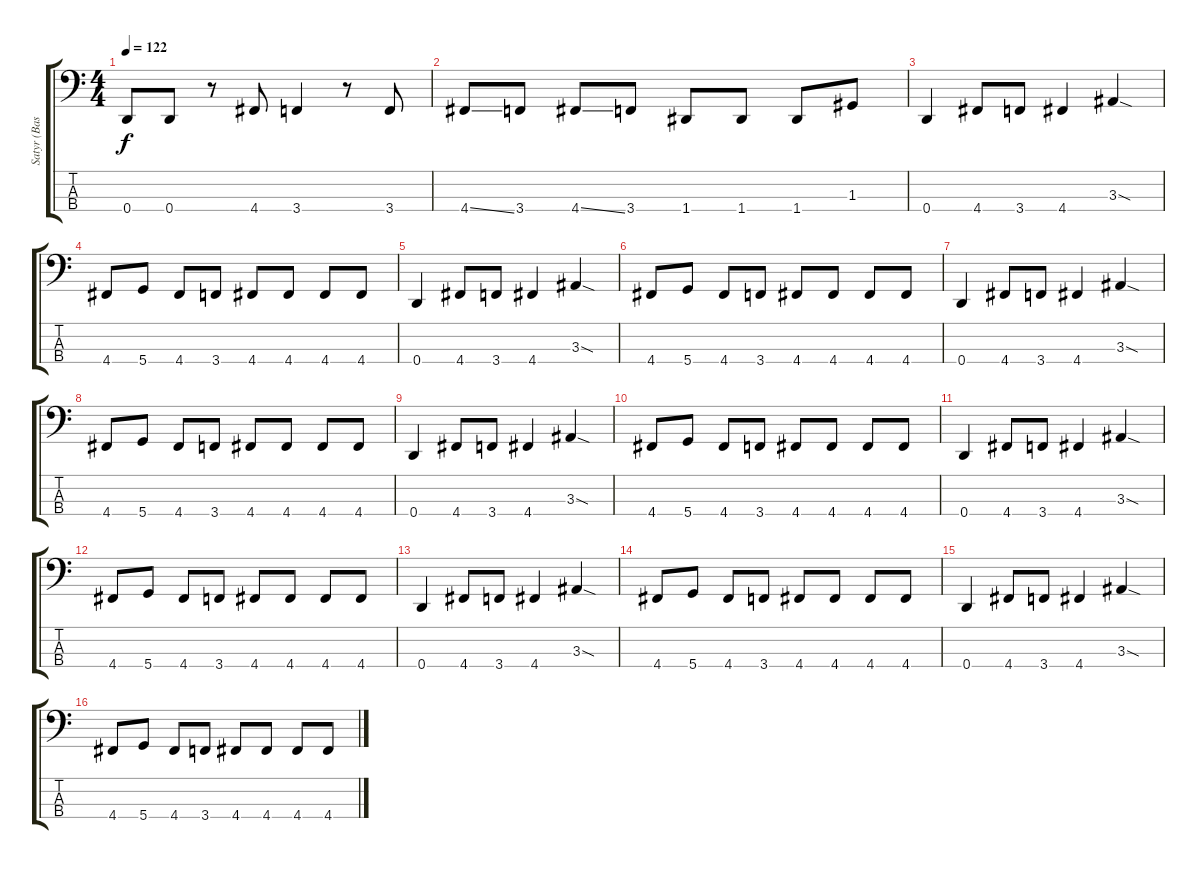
\track ("Satyr (Bass)" "Satyr (Bas") {instrument electricbassfinger}
\staff {score tabs}
\tuning (F2 C2 G1 D1) {hide}
\ts (4 4)
\tempo 122
\clef f4
\ks c
0.4.8{dy f} 0.4.8 r.8 4.4.8 3.4.4 r.8 3.4.8 |
4.4{ss}.8 3.4.8 4.4{ss}.8 3.4.8 1.4.8 1.4.8 1.4.8 1.3.8 |
0.4.4 4.4.8 3.4.8 4.4.4 3.3{sod}.4 |
4.4.8 5.4.8 4.4.8 3.4.8 4.4.8 4.4.8 4.4.8 4.4.8 |
0.4.4 4.4.8 3.4.8 4.4.4 3.3{sod}.4 |
4.4.8 5.4.8 4.4.8 3.4.8 4.4.8 4.4.8 4.4.8 4.4.8 |
0.4.4 4.4.8 3.4.8 4.4.4 3.3{sod}.4 |
4.4.8 5.4.8 4.4.8 3.4.8 4.4.8 4.4.8 4.4.8 4.4.8 |
0.4.4 4.4.8 3.4.8 4.4.4 3.3{sod}.4 |
4.4.8 5.4.8 4.4.8 3.4.8 4.4.8 4.4.8 4.4.8 4.4.8 |
0.4.4 4.4.8 3.4.8 4.4.4 3.3{sod}.4 |
4.4.8 5.4.8 4.4.8 3.4.8 4.4.8 4.4.8 4.4.8 4.4.8 |
0.4.4 4.4.8 3.4.8 4.4.4 3.3{sod}.4 |
4.4.8 5.4.8 4.4.8 3.4.8 4.4.8 4.4.8 4.4.8 4.4.8 |
0.4.4 4.4.8 3.4.8 4.4.4 3.3{sod}.4 |
4.4.8 5.4.8 4.4.8 3.4.8 4.4.8 4.4.8 4.4.8 4.4.8
